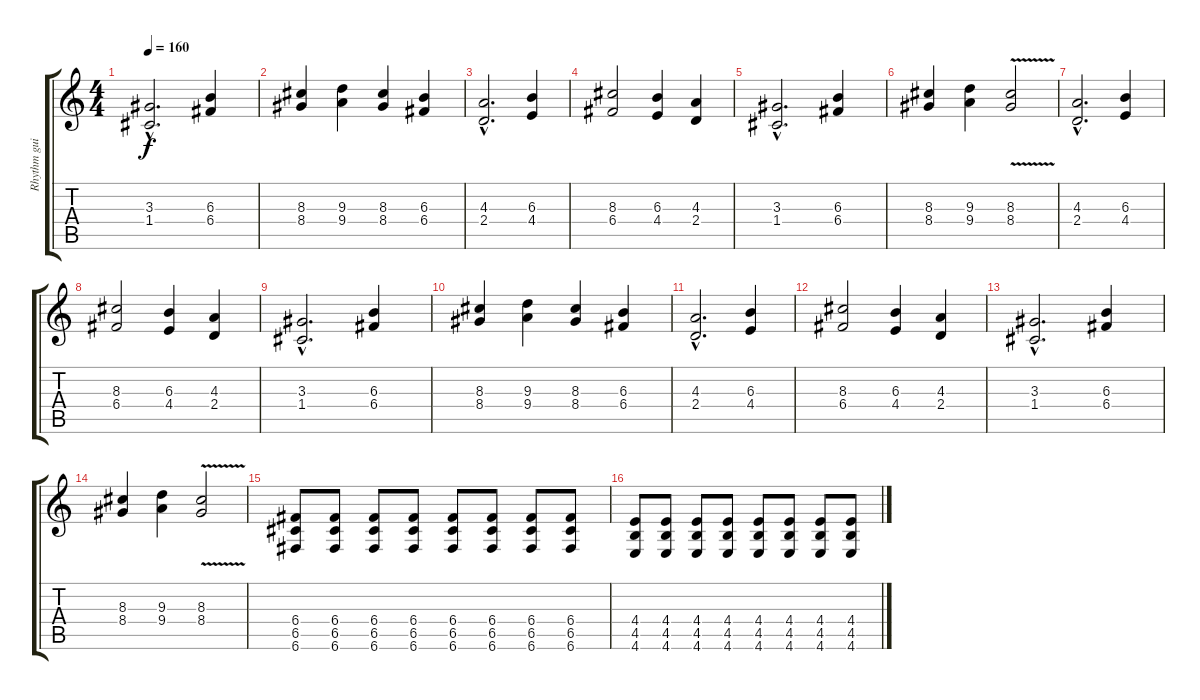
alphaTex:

\track ("Rhythm guitar" "Rhythm gui") {instrument overdrivenguitar}
\staff {score tabs}
\tuning (D4 A3 F3 C3 G2 C2) {hide}
\ts (4 4)
\tempo 160
\clef g2
\ks c
(3.3{hac} 1.4{hac}).2{d dy f} (6.3 6.4).4 |
(8.3 8.4).4 (9.3 9.4).4 (8.3 8.4).4 (6.3 6.4).4 |
(4.3{hac} 2.4{hac}).2{d} (6.3 4.4).4 |
(8.3 6.4).2 (6.3 4.4).4 (4.3 2.4).4 |
(3.3{hac} 1.4{hac}).2{d} (6.3 6.4).4 |
(8.3 8.4).4 (9.3 9.4).4 (8.3{v} 8.4).2 |
(4.3{hac} 2.4{hac}).2{d} (6.3 4.4).4 |
(8.3 6.4).2 (6.3 4.4).4 (4.3 2.4).4 |
(3.3{hac} 1.4{hac}).2{d} (6.3 6.4).4 |
(8.3 8.4).4 (9.3 9.4).4 (8.3 8.4).4 (6.3 6.4).4 |
(4.3{hac} 2.4{hac}).2{d} (6.3 4.4).4 |
(8.3 6.4).2 (6.3 4.4).4 (4.3 2.4).4 |
(3.3{hac} 1.4{hac}).2{d} (6.3 6.4).4 |
(8.3 8.4).4 (9.3 9.4).4 (8.3{v} 8.4).2 |
(6.4 6.5 6.6).8 (6.4 6.5 6.6).8 (6.4 6.5 6.6).8 (6.4 6.5 6.6).8 (6.4 6.5 6.6).8 (6.4 6.5 6.6).8 (6.4 6.5 6.6).8 (6.4 6.5 6.6).8 |
(4.4 4.5 4.6).8 (4.4 4.5 4.6).8 (4.4 4.5 4.6).8 (4.4 4.5 4.6).8 (4.4 4.5 4.6).8 (4.4 4.5 4.6).8 (4.4 4.5 4.6).8 (4.4 4.5 4.6).8
